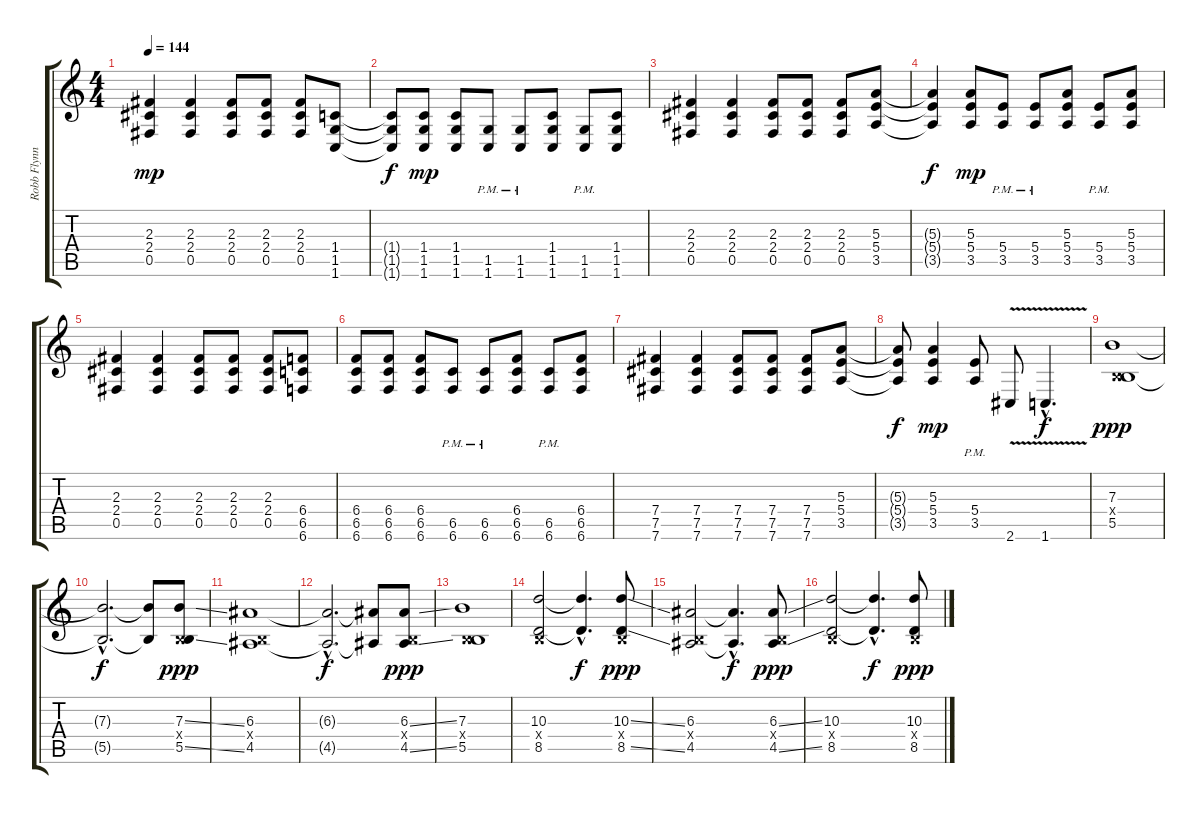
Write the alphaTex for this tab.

\track ("Robb Flynn" "Robb Flynn") {instrument distortionguitar}
\staff {score tabs}
\tuning (Db4 Ab3 E3 B2 Gb2 B1) {hide}
\ts (4 4)
\tempo 144
\clef g2
\ks c
(2.3 2.4 0.5).4{dy mp} (2.3 2.4 0.5).4 (2.3 2.4 0.5).8 (2.3 2.4 0.5).8 (2.3 2.4 0.5).8 (1.4 1.5 1.6).8 |
(1.4{t} 1.5{t} 1.6{t}).8{dy f} (1.4 1.5 1.6).8{dy mp} (1.4 1.5 1.6).8 (1.5{pm} 1.6{pm}).8 (1.5{pm} 1.6{pm}).8 (1.4 1.5 1.6).8 (1.5{pm} 1.6{pm}).8 (1.4 1.5 1.6).8 |
(2.3 2.4 0.5).4 (2.3 2.4 0.5).4 (2.3 2.4 0.5).8 (2.3 2.4 0.5).8 (2.3 2.4 0.5).8 (5.3 5.4 3.5).8 |
(5.3{t} 5.4{t} 3.5{t}).4{dy f} (5.3 5.4 3.5).8{dy mp} (5.4{pm} 3.5{pm}).8 (5.4{pm} 3.5{pm}).8 (5.3 5.4 3.5).8 (5.4{pm} 3.5{pm}).8 (5.3 5.4 3.5).8 |
(2.3 2.4 0.5).4 (2.3 2.4 0.5).4 (2.3 2.4 0.5).8 (2.3 2.4 0.5).8 (2.3 2.4 0.5).8 (6.4 6.5 6.6).8 |
(6.4 6.5 6.6).8 (6.4 6.5 6.6).8 (6.4 6.5 6.6).8 (6.5{pm} 6.6{pm}).8 (6.5{pm} 6.6{pm}).8 (6.4 6.5 6.6).8 (6.5{pm} 6.6{pm}).8 (6.4 6.5 6.6).8 |
(7.4 7.5 7.6).4 (7.4 7.5 7.6).4 (7.4 7.5 7.6).8 (7.4 7.5 7.6).8 (7.4 7.5 7.6).8 (5.3 5.4 3.5).8 |
(5.3{t} 5.4{t} 3.5{t}).8{dy f} (5.3 5.4 3.5).4{dy mp} (5.4{pm} 3.5{pm}).8 2.6{v}.8 1.6{v hac}.4{d dy f} |
(7.3 0.4{x} 5.5).1{dy ppp} |
(7.3{hac t} 5.5{hac t}).2{d dy f} (7.3{t} 5.5{t}).8 (7.3{ss} 0.4{x} 5.5{ss}).8{dy ppp} |
(6.3 0.4{x} 4.5).1 |
(6.3{hac t} 4.5{hac t}).2{d dy f} (6.3{t} 4.5{t}).8 (6.3{ss} 0.4{x} 4.5{ss}).8{dy ppp balance 13} |
(7.3 0.4{x} 5.5).1 |
(10.3 0.4{x} 8.5).2 (10.3{hac t} 8.5{hac t}).4{d dy f} (10.3{ss} 0.4{x} 8.5{ss}).8{dy ppp} |
(6.3 0.4{x} 4.5).2 (6.3{hac t} 4.5{hac t}).4{d dy f} (6.3{ss} 0.4{x} 4.5{ss}).8{dy ppp} |
(10.3 0.4{x} 8.5).2 (10.3{hac t} 8.5{hac t}).4{d dy f} (10.3{ss} 0.4{x} 8.5{ss}).8{dy ppp}
